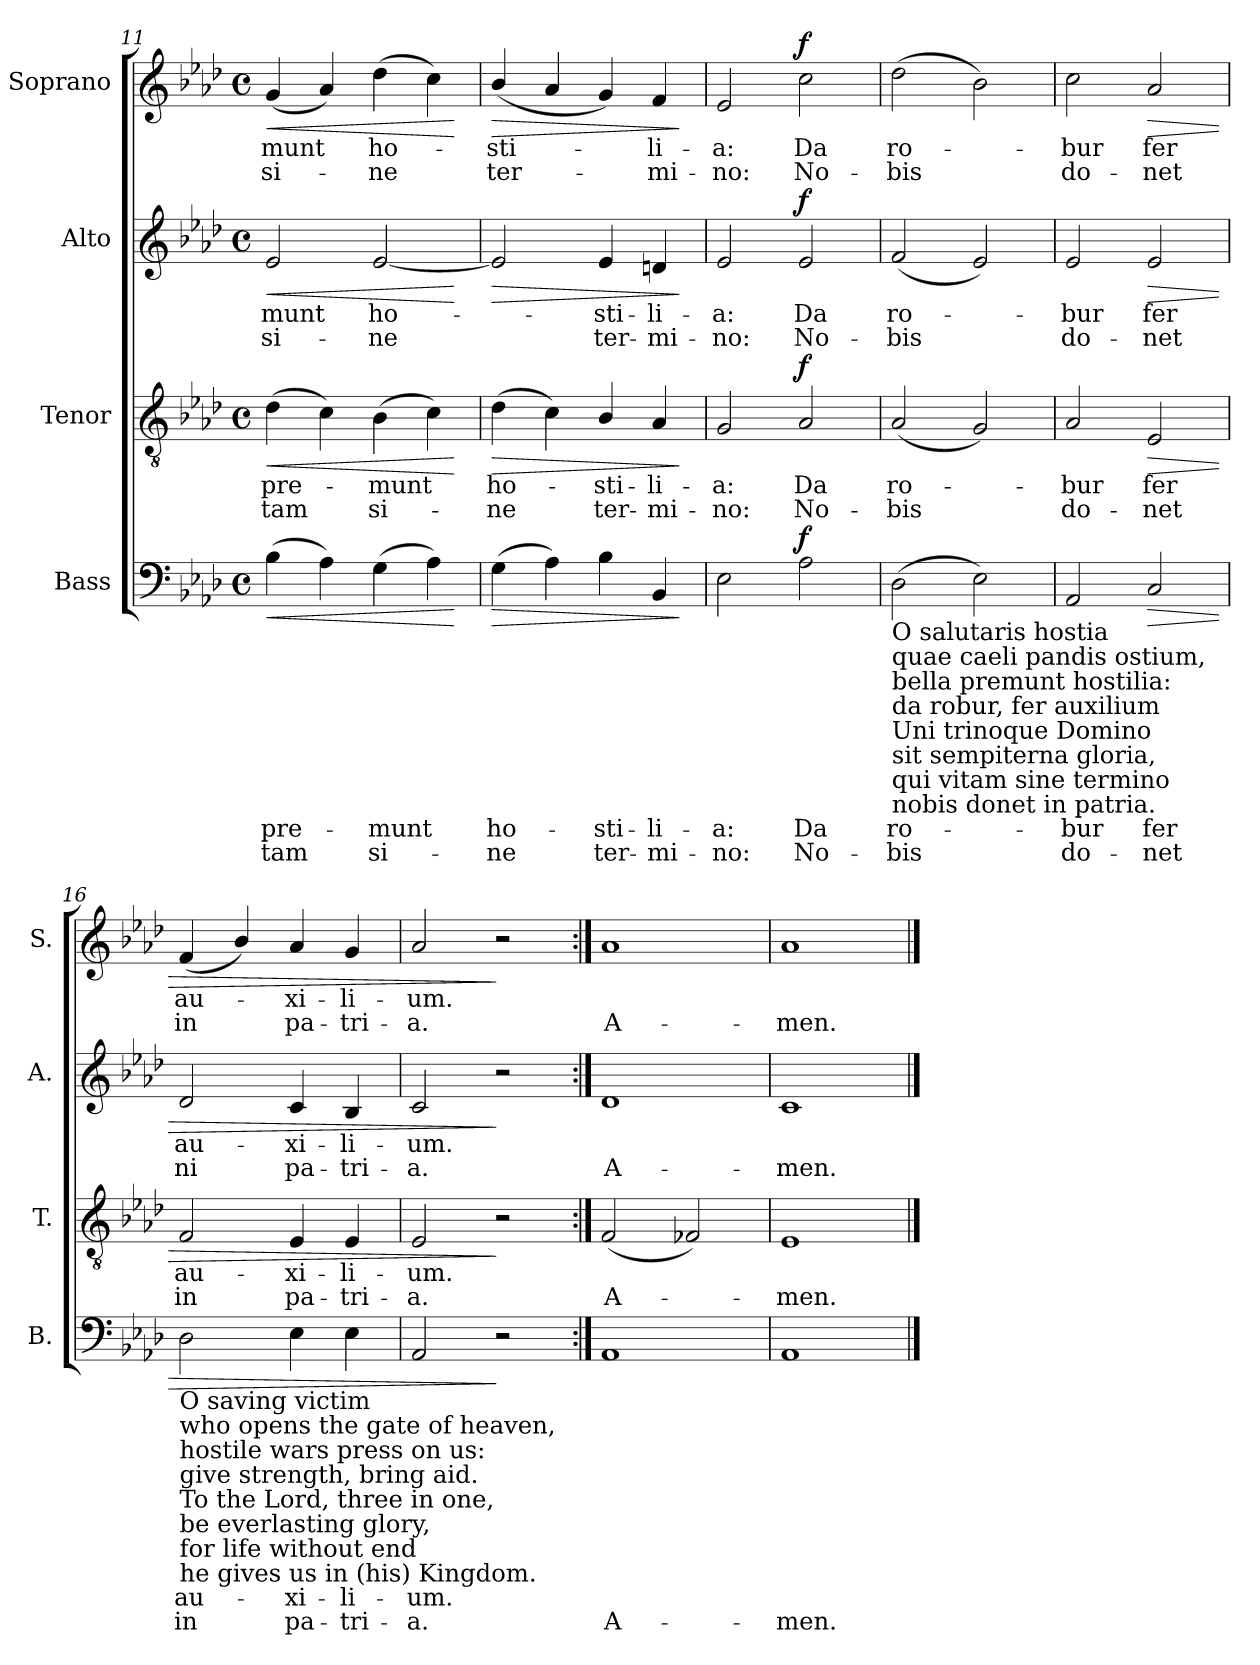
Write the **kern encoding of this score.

**kern	**text	**text	**dynam	**kern	**text	**text	**dynam	**kern	**text	**text	**dynam	**kern	**text	**text	**dynam
*part4	*part4	*part4	*part4	*part3	*part3	*part3	*part3	*part2	*part2	*part2	*part2	*part1	*part1	*part1	*part1
*staff4	*staff4	*staff4	*staff4	*staff3	*staff3	*staff3	*staff3	*staff2	*staff2	*staff2	*staff2	*staff1	*staff1	*staff1	*staff1
*I"Bass	*	*	*	*I"Tenor	*	*	*	*I"Alto	*	*	*	*I"Soprano	*	*	*
*I'B.	*	*	*	*I'T.	*	*	*	*I'A.	*	*	*	*I'S.	*	*	*
*clefF4	*	*	*	*clefGv2	*	*	*	*clefG2	*	*	*	*clefG2	*	*	*
*k[b-e-a-d-]	*	*	*	*k[b-e-a-d-]	*	*	*	*k[b-e-a-d-]	*	*	*	*k[b-e-a-d-]	*	*	*
*A-:	*	*	*	*A-:	*	*	*	*A-:	*	*	*	*A-:	*	*	*
*M4/4	*	*	*	*M4/4	*	*	*	*M4/4	*	*	*	*M4/4	*	*	*
*met(c)	*	*	*	*met(c)	*	*	*	*met(c)	*	*	*	*met(c)	*	*	*
=11	=11	=11	=11	=11	=11	=11	=11	=11	=11	=11	=11	=11	=11	=11	=11
!	!LO:LY:b	!LO:LY:b	!LO:HP:b	!	!LO:LY:b	!LO:LY:b	!LO:HP:b	!	!LO:LY:b	!LO:LY:b	!LO:HP:b	!	!LO:LY:b	!LO:LY:b	!LO:HP:b
(>4B-\	pre-	tam	<	(>4d-\	pre-	tam	<	2e-/	munt	si-	<	(<4g/	munt	si-	<
4A-\)	.	.	.	4c\)	.	.	.	.	.	.	.	4a-/)	.	.	.
!	!LO:LY:b	!LO:LY:b	!	!	!LO:LY:b	!LO:LY:b	!	!	!LO:LY:b	!LO:LY:b	!	!	!LO:LY:b	!LO:LY:b	!
(>4G\	munt	si-	.	(>4B-\	munt	si-	.	[2e-/	-ho-	ne	.	(>4dd-\	ho-	ne	.
4A-\)	.	.	.	4c\)	.	.	.	.	.	.	.	4cc\)	.	.	.
.	.	.	[	.	.	.	[	.	.	.	[	.	.	.	[
=12	=12	=12	=12	=12	=12	=12	=12	=12	=12	=12	=12	=12	=12	=12	=12
!	!LO:LY:b	!LO:LY:b	!LO:HP:b	!	!LO:LY:b	!LO:LY:b	!LO:HP:b	!	!	!	!LO:HP:b	!	!LO:LY:b	!LO:LY:b	!LO:HP:b
(>4G\	ho-	ne	>	(>4d-\	ho-	ne	>	2e-/]	.	.	>	(<4b-/	sti-	ter-	>
4A-\)	.	.	.	4c\)	.	.	.	.	.	.	.	4a-/	.	.	.
!	!LO:LY:b	!LO:LY:b	!	!	!LO:LY:b	!LO:LY:b	!	!	!LO:LY:b	!LO:LY:b	!	!	!	!	!
4B-\	sti-	-ter-	.	4B-/	sti-	-ter-	.	4e-/	sti-	-ter-	.	4g/)	.	.	.
!	!LO:LY:b	!LO:LY:b	!	!	!LO:LY:b	!LO:LY:b	!	!	!LO:LY:b	!LO:LY:b	!	!	!LO:LY:b	!LO:LY:b	!
4BB-/	-li-	-mi-	.	4A-/	-li-	-mi-	.	4dn/	-li-	-mi-	.	4f/	li-	-mi-	.
.	.	.	]	.	.	.	]	.	.	.	]	.	.	.	]
=13	=13	=13	=13	=13	=13	=13	=13	=13	=13	=13	=13	=13	=13	=13	=13
!	!LO:LY:b	!LO:LY:b	!	!	!LO:LY:b	!LO:LY:b	!	!	!LO:LY:b	!LO:LY:b	!	!	!LO:LY:b	!LO:LY:b	!
2E-\	-a:	no:	.	2G/	-a:	no:	.	2e-/	-a:	no:	.	2e-/	-a:	no:	.
!	!LO:LY:b	!LO:LY:b	!LO:DY:b	!	!LO:LY:b	!LO:LY:b	!LO:DY:b	!	!LO:LY:b	!LO:LY:b	!LO:DY:b	!	!LO:LY:b	!LO:LY:b	!LO:DY:b
2A-\	Da	No-	f	2A-/	Da	No-	f	2e-/	Da	No-	f	2cc\	Da	No-	f
!!LO:PB:g=z
=14	=14	=14	=14	=14	=14	=14	=14	=14	=14	=14	=14	=14	=14	=14	=14
!LO:TX:b:t=O salutaris hostia	!	!	!	!	!	!	!	!	!	!	!	!	!	!	!
!LO:TX:b:t=quae caeli pandis ostium,	!	!	!	!	!	!	!	!	!	!	!	!	!	!	!
!LO:TX:b:t=bella premunt hostilia&colon;	!	!	!	!	!	!	!	!	!	!	!	!	!	!	!
!LO:TX:b:t=da robur, fer auxilium	!	!	!	!	!	!	!	!	!	!	!	!	!	!	!
!LO:TX:b:t=Uni trinoque Domino	!	!	!	!	!	!	!	!	!	!	!	!	!	!	!
!LO:TX:b:t=sit sempiterna gloria,	!	!	!	!	!	!	!	!	!	!	!	!	!	!	!
!LO:TX:b:t=qui vitam sine termino	!	!	!	!	!	!	!	!	!	!	!	!	!	!	!
!LO:TX:b:t=nobis donet in patria.	!	!	!	!	!	!	!	!	!	!	!	!	!	!	!
!	!LO:LY:b	!LO:LY:b	!	!	!LO:LY:b	!LO:LY:b	!	!	!LO:LY:b	!LO:LY:b	!	!	!LO:LY:b	!LO:LY:b	!
(>2D-\	-ro-	bis	.	(<2A-/	-ro-	bis	.	(<2f/	-ro-	bis	.	(>2dd-\	-ro-	bis	.
2E-\)	.	.	.	2G/)	.	.	.	2e-/)	.	.	.	2b-\)	.	.	.
=15	=15	=15	=15	=15	=15	=15	=15	=15	=15	=15	=15	=15	=15	=15	=15
!	!LO:LY:b	!LO:LY:b	!	!	!LO:LY:b	!LO:LY:b	!	!	!LO:LY:b	!LO:LY:b	!	!	!LO:LY:b	!LO:LY:b	!
2AA-/	bur	do-	.	2A-/	bur	do-	.	2e-/	bur	do-	.	2cc\	bur	do-	.
!	!LO:LY:b	!LO:LY:b	!LO:HP:b	!	!LO:LY:b	!LO:LY:b	!LO:HP:b	!	!LO:LY:b	!LO:LY:b	!LO:HP:b	!	!LO:LY:b	!LO:LY:b	!LO:HP:b
2C/	-fer	net	>	2E-/	-fer	net	>	2e-/	-fer	net	>	2a-/	-fer	net	>
=16	=16	=16	=16	=16	=16	=16	=16	=16	=16	=16	=16	=16	=16	=16	=16
!LO:TX:b:t=O saving victim	!	!	!	!	!	!	!	!	!	!	!	!	!	!	!
!LO:TX:b:t=who opens the gate of heaven,	!	!	!	!	!	!	!	!	!	!	!	!	!	!	!
!LO:TX:b:t=hostile wars press on us&colon;	!	!	!	!	!	!	!	!	!	!	!	!	!	!	!
!LO:TX:b:t=give strength, bring aid.	!	!	!	!	!	!	!	!	!	!	!	!	!	!	!
!LO:TX:b:t=To the Lord, three in one,	!	!	!	!	!	!	!	!	!	!	!	!	!	!	!
!LO:TX:b:t=be everlasting glory,	!	!	!	!	!	!	!	!	!	!	!	!	!	!	!
!LO:TX:b:t=for life without end	!	!	!	!	!	!	!	!	!	!	!	!	!	!	!
!LO:TX:b:t=he gives us in (his) Kingdom.	!	!	!	!	!	!	!	!	!	!	!	!	!	!	!
!	!LO:LY:b	!LO:LY:b	!	!	!LO:LY:b	!LO:LY:b	!	!	!LO:LY:b	!LO:LY:b	!	!	!LO:LY:b	!LO:LY:b	!
2D-\	au-	-in	.	2F/	au-	-in	.	2d-/	au-	-ni	.	(<4f/	au-	in	.
.	.	.	.	.	.	.	.	.	.	.	.	4b-/)	.	.	.
!	!LO:LY:b	!LO:LY:b	!	!	!LO:LY:b	!LO:LY:b	!	!	!LO:LY:b	!LO:LY:b	!	!	!LO:LY:b	!LO:LY:b	!
4E-\	xi-	-pa-	.	4E-/	xi-	-pa-	.	4c/	xi-	-pa-	.	4a-/	xi-	-pa-	.
!	!LO:LY:b	!LO:LY:b	!	!	!LO:LY:b	!LO:LY:b	!	!	!LO:LY:b	!LO:LY:b	!	!	!LO:LY:b	!LO:LY:b	!
4E-\	-li-	-tri-	.	4E-/	-li-	-tri-	.	4B-/	-li-	-tri-	.	4g/	-li-	-tri-	.
=17	=17	=17	=17	=17	=17	=17	=17	=17	=17	=17	=17	=17	=17	=17	=17
!	!LO:LY:b	!LO:LY:b	!	!	!LO:LY:b	!LO:LY:b	!	!	!LO:LY:b	!LO:LY:b	!	!	!LO:LY:b	!LO:LY:b	!
2AA-/	-um.	a.	.	2E-/	-um.	a.	.	2c/	-um.	a.	.	2a-/	-um.	a.	.
2r	.	.	]	2r	.	.	]	2r	.	.	]	2r	.	.	]
=18:|!	=18:|!	=18:|!	=18:|!	=18:|!	=18:|!	=18:|!	=18:|!	=18:|!	=18:|!	=18:|!	=18:|!	=18:|!	=18:|!	=18:|!	=18:|!
!	!	!LO:LY:b	!	!	!	!LO:LY:b	!	!	!	!LO:LY:b	!	!	!	!LO:LY:b	!
1AA-	.	A-	.	(<2F/	.	A-	.	1d-	.	A-	.	1a-	.	A-	.
.	.	.	.	2F-X/)	.	.	.	.	.	.	.	.	.	.	.
=19	=19	=19	=19	=19	=19	=19	=19	=19	=19	=19	=19	=19	=19	=19	=19
!	!	!LO:LY:b	!	!	!	!LO:LY:b	!	!	!	!LO:LY:b	!	!	!	!LO:LY:b	!
1AA-	.	-men.	.	1E-	.	men.	.	1c	.	-men.	.	1a-	.	-men.	.
==	==	==	==	==	==	==	==	==	==	==	==	==	==	==	==
*-	*-	*-	*-	*-	*-	*-	*-	*-	*-	*-	*-	*-	*-	*-	*-
